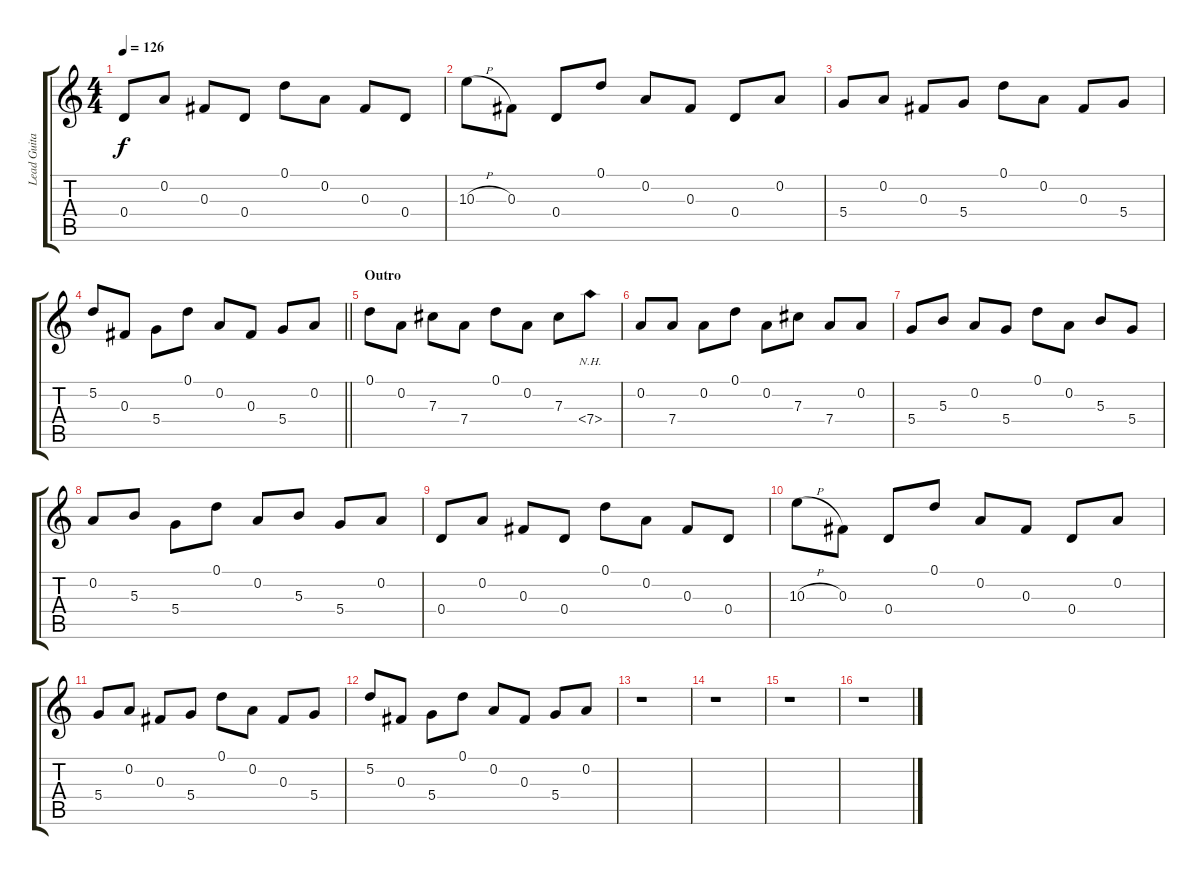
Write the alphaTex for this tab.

\track ("Lead Guitar" "Lead Guita") {instrument acousticguitarsteel}
\staff {score tabs}
\tuning (D4 A3 Gb3 D3 A2 D2) {hide}
\ts (4 4)
\tempo 126
\clef g2
\ks c
0.4.8{dy f} 0.2.8 0.3.8 0.4.8 0.1.8 0.2.8 0.3.8 0.4.8 |
10.3{h}.8 0.3.8 0.4.8 0.1.8 0.2.8 0.3.8 0.4.8 0.2.8 |
5.4.8 0.2.8 0.3.8 5.4.8 0.1.8 0.2.8 0.3.8 5.4.8 |
\barLineRight lightlight
5.2.8 0.3.8 5.4.8 0.1.8 0.2.8 0.3.8 5.4.8 0.2.8 |
\section ("" "Outro")
0.1.8 0.2.8 7.3.8 7.4.8 0.1.8 0.2.8 7.3.8 7.4{nh}.8 |
0.2.8 7.4.8 0.2.8 0.1.8 0.2.8 7.3.8 7.4.8 0.2.8 |
5.4.8 5.3.8 0.2.8 5.4.8 0.1.8 0.2.8 5.3.8 5.4.8 |
0.2.8 5.3.8 5.4.8 0.1.8 0.2.8 5.3.8 5.4.8 0.2.8 |
0.4.8 0.2.8 0.3.8 0.4.8 0.1.8 0.2.8 0.3.8 0.4.8 |
10.3{h}.8 0.3.8 0.4.8 0.1.8 0.2.8 0.3.8 0.4.8 0.2.8 |
5.4.8 0.2.8 0.3.8 5.4.8 0.1.8 0.2.8 0.3.8 5.4.8 |
5.2.8 0.3.8 5.4.8 0.1.8 0.2.8 0.3.8 5.4.8 0.2.8 |
r.1 |
r.1 |
r.1 |
r.1
